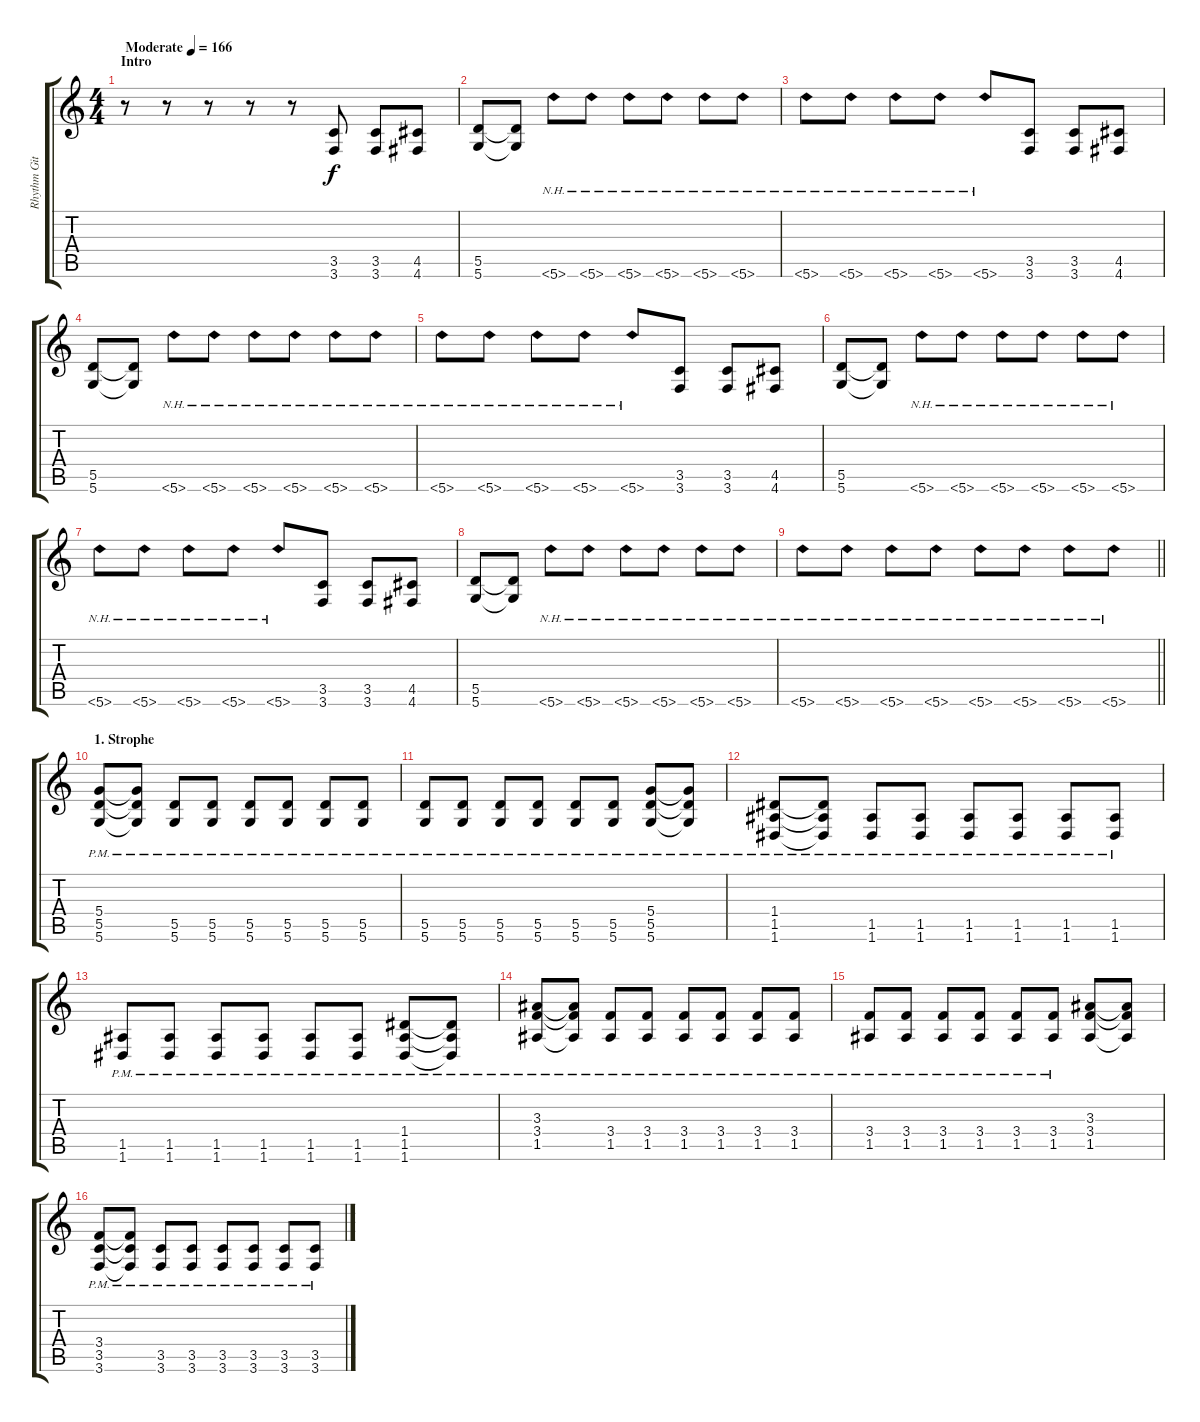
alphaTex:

\track ("Rhythm Gitarre" "Rhythm Git") {instrument distortionguitar}
\staff {score tabs}
\tuning (E4 B3 G3 D3 A2 D2) {hide}
\ts (4 4)
\section ("" "Intro")
\tempo (166 "Moderate")
\clef g2
\ks c
r.8{dy f instrument distortionguitar} r.8 r.8 r.8 r.8 (3.5 3.6).8 (3.5 3.6).8 (4.5 4.6).8 |
(5.5 5.6).8 (5.5{t} 5.6{t}).8 5.6{nh}.8 5.6{nh}.8 5.6{nh}.8 5.6{nh}.8 5.6{nh}.8 5.6{nh}.8 |
5.6{nh}.8 5.6{nh}.8 5.6{nh}.8 5.6{nh}.8 5.6{nh}.8 (3.5 3.6).8 (3.5 3.6).8 (4.5 4.6).8 |
(5.5 5.6).8 (5.5{t} 5.6{t}).8 5.6{nh}.8 5.6{nh}.8 5.6{nh}.8 5.6{nh}.8 5.6{nh}.8 5.6{nh}.8 |
5.6{nh}.8 5.6{nh}.8 5.6{nh}.8 5.6{nh}.8 5.6{nh}.8 (3.5 3.6).8 (3.5 3.6).8 (4.5 4.6).8 |
(5.5 5.6).8 (5.5{t} 5.6{t}).8 5.6{nh}.8 5.6{nh}.8 5.6{nh}.8 5.6{nh}.8 5.6{nh}.8 5.6{nh}.8 |
5.6{nh}.8 5.6{nh}.8 5.6{nh}.8 5.6{nh}.8 5.6{nh}.8 (3.5 3.6).8 (3.5 3.6).8 (4.5 4.6).8 |
(5.5 5.6).8 (5.5{t} 5.6{t}).8 5.6{nh}.8 5.6{nh}.8 5.6{nh}.8 5.6{nh}.8 5.6{nh}.8 5.6{nh}.8 |
\barLineRight lightlight
5.6{nh}.8 5.6{nh}.8 5.6{nh}.8 5.6{nh}.8 5.6{nh}.8 5.6{nh}.8 5.6{nh}.8 5.6{nh}.8 |
\section ("" "1. Strophe")
(5.4{pm} 5.5{pm} 5.6{pm}).8 (5.4{t} 5.5{pm t} 5.6{pm t}).8 (5.5{pm} 5.6{pm}).8 (5.5{pm} 5.6{pm}).8 (5.5{pm} 5.6{pm}).8 (5.5{pm} 5.6{pm}).8 (5.5{pm} 5.6{pm}).8 (5.5{pm} 5.6{pm}).8 |
(5.5{pm} 5.6{pm}).8 (5.5{pm} 5.6{pm}).8 (5.5{pm} 5.6{pm}).8 (5.5{pm} 5.6{pm}).8 (5.5{pm} 5.6{pm}).8 (5.5{pm} 5.6{pm}).8 (5.4{pm} 5.5 5.6).8 (5.4{t} 5.5{pm t} 5.6{pm t}).8 |
(1.4{pm} 1.5{pm} 1.6{pm}).8 (1.4{t} 1.5{pm t} 1.6{pm t}).8 (1.5{pm} 1.6{pm}).8 (1.5{pm} 1.6{pm}).8 (1.5{pm} 1.6{pm}).8 (1.5{pm} 1.6{pm}).8 (1.5{pm} 1.6{pm}).8 (1.5{pm} 1.6{pm}).8 |
(1.5{pm} 1.6{pm}).8 (1.5{pm} 1.6{pm}).8 (1.5{pm} 1.6{pm}).8 (1.5{pm} 1.6{pm}).8 (1.5{pm} 1.6{pm}).8 (1.5{pm} 1.6{pm}).8 (1.4{pm} 1.5 1.6).8 (1.4{t} 1.5{pm t} 1.6{pm t}).8 |
(3.3{pm} 3.4{pm} 1.5{pm}).8 (3.3{t} 3.4{pm t} 1.5{pm t}).8 (3.4{pm} 1.5{pm}).8 (3.4{pm} 1.5{pm}).8 (3.4{pm} 1.5{pm}).8 (3.4{pm} 1.5{pm}).8 (3.4{pm} 1.5{pm}).8 (3.4{pm} 1.5{pm}).8 |
(3.4{pm} 1.5{pm}).8 (3.4{pm} 1.5{pm}).8 (3.4{pm} 1.5{pm}).8 (3.4{pm} 1.5{pm}).8 (3.4{pm} 1.5{pm}).8 (3.4{pm} 1.5{pm}).8 (3.3 3.4 1.5).8 (3.3{t} 3.4{t} 1.5{t}).8 |
(3.4{pm} 3.5{pm} 3.6{pm}).8 (3.4{t} 3.5{pm t} 3.6{pm t}).8 (3.5{pm} 3.6{pm}).8 (3.5{pm} 3.6{pm}).8 (3.5{pm} 3.6{pm}).8 (3.5{pm} 3.6{pm}).8 (3.5{pm} 3.6{pm}).8 (3.5{pm} 3.6{pm}).8
